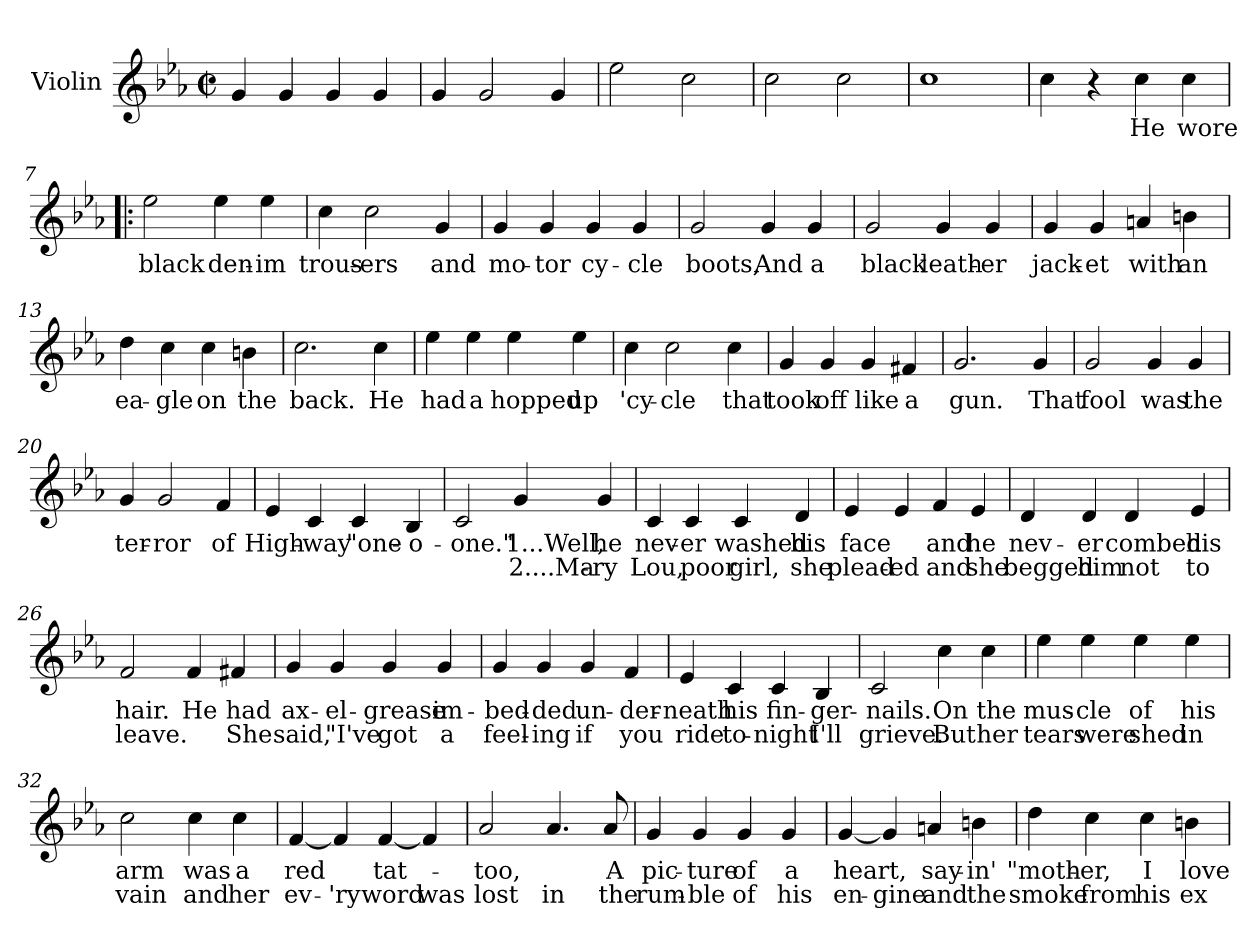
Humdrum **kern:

**kern	**text	**text
*part1	*part1	*part1
*staff1	*staff1	*staff1
*I"Violin	*	*
*I'Vln	*	*
*clefG2	*	*
*k[b-e-a-]	*	*
*E-:	*	*
*M2/2	*	*
*met(c|)	*	*
=1	=1	=1
4g/	.	.
4g/	.	.
4g/	.	.
4g/	.	.
=2	=2	=2
4g/	.	.
2g/	.	.
4g/	.	.
=3	=3	=3
2ee-\	.	.
2cc\	.	.
=4	=4	=4
2cc\	.	.
2cc\	.	.
=5	=5	=5
1cc	.	.
!!LO:LB:g=z
=6	=6	=6
4cc\	.	.
4r	.	.
4cc\	He	.
4cc\	wore	.
=7!|:	=7!|:	=7!|:
2ee-\	black	.
4ee-\	den-	.
4ee-\	-im	.
=8	=8	=8
4cc\	trous-	.
2cc\	-ers	.
4g/	and	.
=9	=9	=9
4g/	mo-	.
4g/	-tor	.
4g/	cy-	.
4g/	-cle	.
=10	=10	=10
2g/	boots,	.
4g/	And	.
4g/	a	.
!!LO:LB:g=z
=11	=11	=11
2g/	black	.
4g/	leath-	.
4g/	-er	.
=12	=12	=12
4g/	jack-	.
4g/	-et	.
4an/	with	.
4bn\	an	.
=13	=13	=13
4dd\	ea-	.
4cc\	-gle	.
4cc\	on	.
4bn\	the	.
=14	=14	=14
2.cc\	back.	.
4cc\	He	.
=15	=15	=15
4ee-\	had	.
4ee-\	a	.
4ee-\	hopped	.
4ee-\	up	.
!!LO:LB:g=z
=16	=16	=16
4cc\	'cy-	.
2cc\	-cle	.
4cc\	that	.
=17	=17	=17
4g/	took	.
4g/	off	.
4g/	like	.
4f#X/	a	.
=18	=18	=18
2.g/	gun.	.
4g/	That	.
=19	=19	=19
2g/	fool	.
4g/	was	.
4g/	the	.
=20	=20	=20
4g/	ter-	.
2g/	-ror	.
4f/	of	.
!!LO:LB:g=z
=21	=21	=21
4e-/	High-	.
4c/	-way	.
4c/	"one-	.
4B-/	-o-	.
=22	=22	=22
2c/	-one."	.
4g/	1...Well,	2....Ma-
4g/	he	-ry
=23	=23	=23
4c/	nev-	Lou,
4c/	-er	poor
4c/	washed	girl,
4d/	his	she
=24	=24	=24
4e-/	face	plead-
4e-/	.	-ed
4f/	and	and
4e-/	he	she
=25	=25	=25
4d/	nev-	begged
4d/	-er	him
4d/	combed	not
4e-/	his	to
!!LO:LB:g=z
=26	=26	=26
2f/	hair.	leave.
4f/	He	.
4f#X/	had	She
=27	=27	=27
4g/	ax-	said,
4g/	-el-	"I've
4g/	-grease	got
4g/	im-	a
=28	=28	=28
4g/	-bed-	feel-
4g/	-ded	-ing
4g/	un-	if
4f/	-der-	you
=29	=29	=29
4e-/	-neath	ride
4c/	his	to-
4c/	fin-	-night
4B-/	-ger-	I'll
=30	=30	=30
2c/	-nails.	grieve.
4cc\	On	But
4cc\	the	her
!!LO:LB:g=z
=31	=31	=31
4ee-\	mus-	tears
4ee-\	-cle	were
4ee-\	of	shed
4ee-\	his	in
=32	=32	=32
2cc\	arm	vain
4cc\	was	and
4cc\	a	her
=33	=33	=33
[4f/	red	ev-
4f/]	.	-'ry
[4f/	tat-	word
4f/]	.	was
=34	=34	=34
2a-/	-too,	lost
4.a-/	.	in
8a-/	A	the
=35	=35	=35
4g/	pic-	rum-
4g/	-ture	-ble
4g/	of	of
4g/	a	his
!!LO:LB:g=z
=36	=36	=36
[4g/	heart,	en-
4g/]	.	-gine
4an/	say-	and
4bn\	-in'	the
=37	=37	=37
4dd\	"moth-	smoke
4cc\	-er,	from
4cc\	I	his
4bn\	love	ex-
=	=	=
*-	*-	*-
